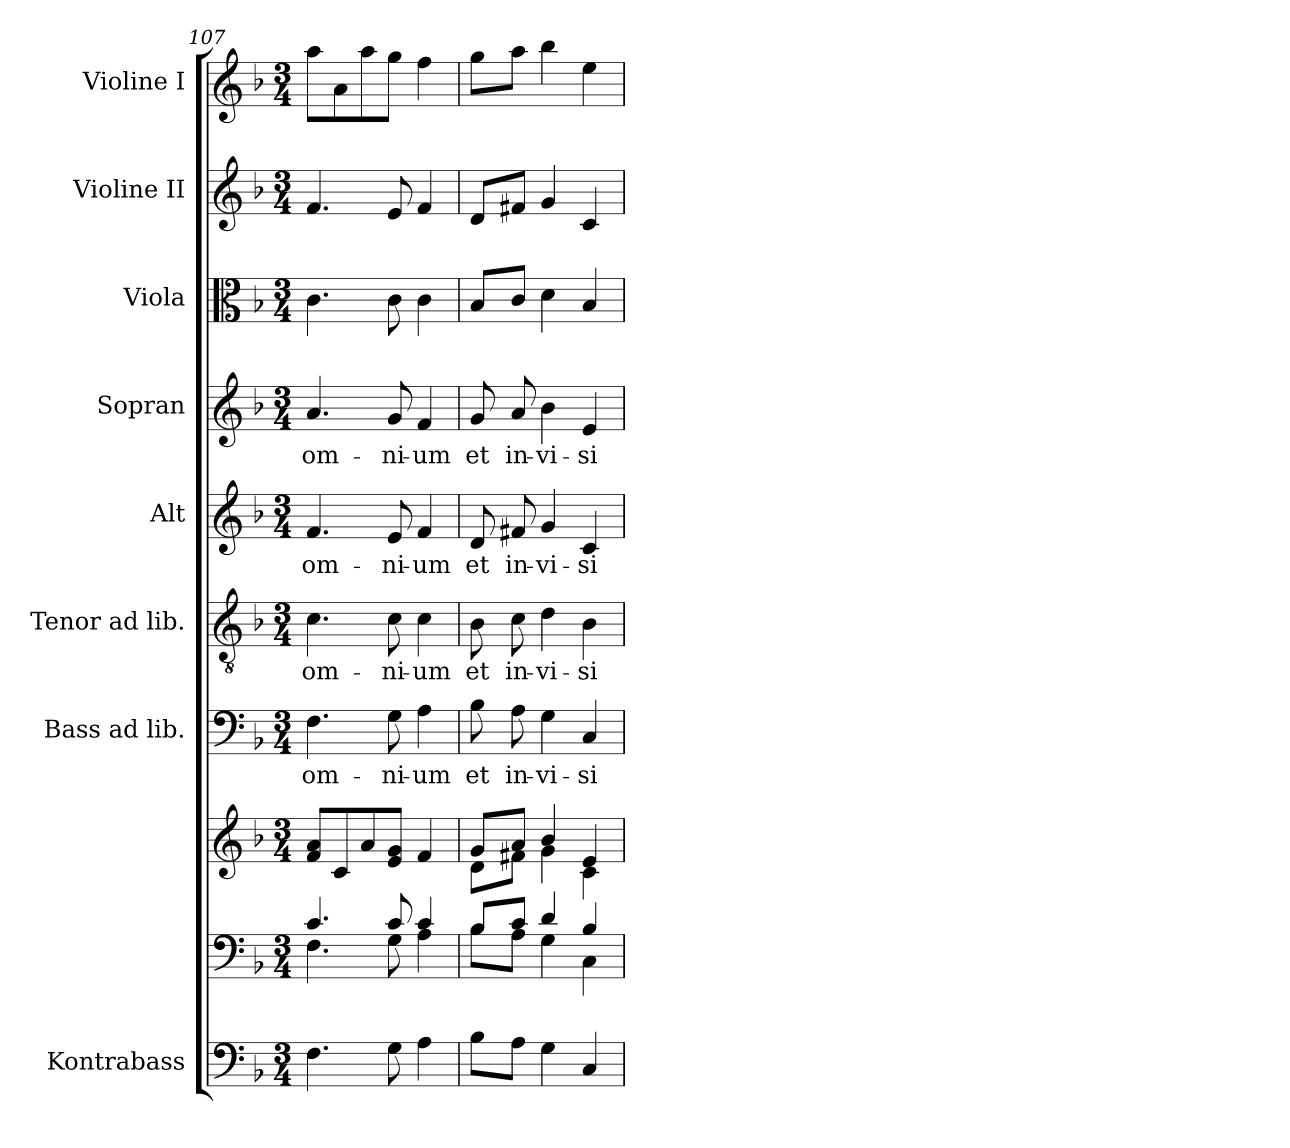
**kern	**kern	**kern	**kern	**text	**kern	**text	**kern	**text	**kern	**text	**kern	**kern	**kern
*part9	*part8	*part8	*part7	*part7	*part6	*part6	*part5	*part5	*part4	*part4	*part3	*part2	*part1
*staff10	*staff9	*staff8	*staff7	*staff7	*staff6	*staff6	*staff5	*staff5	*staff4	*staff4	*staff3	*staff2	*staff1
*I"Kontrabass	*	*	*I"Bass ad lib.	*	*I"Tenor ad lib.	*	*I"Alt	*	*I"Sopran	*	*I"Viola	*I"Violine II	*I"Violine I
*I'Kb.	*	*	*I'B.	*	*I'T.	*	*I'A.	*	*I'S.	*	*I'Vla.	*I'Vl. II	*I'Vl. I
!!LO:PB:g=z
*clefF4	*clefF4	*clefG2	*clefF4	*	*clefGv2	*	*clefG2	*	*clefG2	*	*clefC3	*clefG2	*clefG2
*ITrd7c12	*	*	*	*	*	*	*	*	*	*	*	*	*
*k[b-]	*k[b-]	*k[b-]	*k[b-]	*	*k[b-]	*	*k[b-]	*	*k[b-]	*	*k[b-]	*k[b-]	*k[b-]
*F:	*F:	*F:	*F:	*	*F:	*	*F:	*	*F:	*	*F:	*F:	*F:
*M3/4	*M3/4	*M3/4	*M3/4	*	*M3/4	*	*M3/4	*	*M3/4	*	*M3/4	*M3/4	*M3/4
=107	=107	=107	=107	=107	=107	=107	=107	=107	=107	=107	=107	=107	=107
*	*^	*	*	*	*	*	*	*	*	*	*	*	*
!	!	!	!	!	!LO:LY:b	!	!LO:LY:b	!	!LO:LY:b	!	!LO:LY:b	!	!	!
4.FF\	4.c/	4.F\	8f/ 8a/L	4.F\	om-	4.c\	om-	4.f/	om-	4.a/	om-	4.c\	4.f/	8aa\L
.	.	.	8c/	.	.	.	.	.	.	.	.	.	.	8a\
.	.	.	8a/	.	.	.	.	.	.	.	.	.	.	8aa\
!	!	!	!	!	!LO:LY:b	!	!LO:LY:b	!	!LO:LY:b	!	!LO:LY:b	!	!	!
8GG\	8c/	8G\	8e/ 8g/J	8G\	-ni-	8c\	-ni-	8e/	-ni-	8g/	-ni-	8c\	8e/	8gg\J
!	!	!	!	!	!LO:LY:b	!	!LO:LY:b	!	!LO:LY:b	!	!LO:LY:b	!	!	!
4AA\	4c/	4A\	4f/	4A\	-um	4c\	-um	4f/	-um	4f/	-um	4c\	4f/	4ff\
=108	=108	=108	=108	=108	=108	=108	=108	=108	=108	=108	=108	=108	=108	=108
*	*	*	*^	*	*	*	*	*	*	*	*	*	*	*
!	!	!	!	!	!	!LO:LY:b	!	!LO:LY:b	!	!LO:LY:b	!	!LO:LY:b	!	!	!
8BB-\L	8B-/L	8B-\L	8g/L	8d\L	8B-\	et	8B-\	et	8d/	et	8g/	et	8B-/L	8d/L	8gg\L
!	!	!	!	!	!	!LO:LY:b	!	!LO:LY:b	!	!LO:LY:b	!	!LO:LY:b	!	!	!
8AA\J	8c/J	8A\J	8a/J	8f#X\J	8A\	in-	8c\	in-	8f#X/	in-	8a/	in-	8c/J	8f#X/J	8aa\J
!	!	!	!	!	!	!LO:LY:b	!	!LO:LY:b	!	!LO:LY:b	!	!LO:LY:b	!	!	!
4GG\	4d/	4G\	4b-/	4g\	4G\	-vi-	4d\	-vi-	4g/	-vi-	4b-\	-vi-	4d\	4g/	4bb-\
!	!	!	!	!	!	!LO:LY:b	!	!LO:LY:b	!	!LO:LY:b	!	!LO:LY:b	!	!	!
4CC/	4B-/	4C\	4e/	4c\	4C/	-si-	4B-\	-si-	4c/	-si-	4e/	-si-	4B-/	4c/	4ee\
*	*v	*v	*	*	*	*	*	*	*	*	*	*	*	*	*
*	*	*v	*v	*	*	*	*	*	*	*	*	*	*	*
=	=	=	=	=	=	=	=	=	=	=	=	=	=
*-	*-	*-	*-	*-	*-	*-	*-	*-	*-	*-	*-	*-	*-
